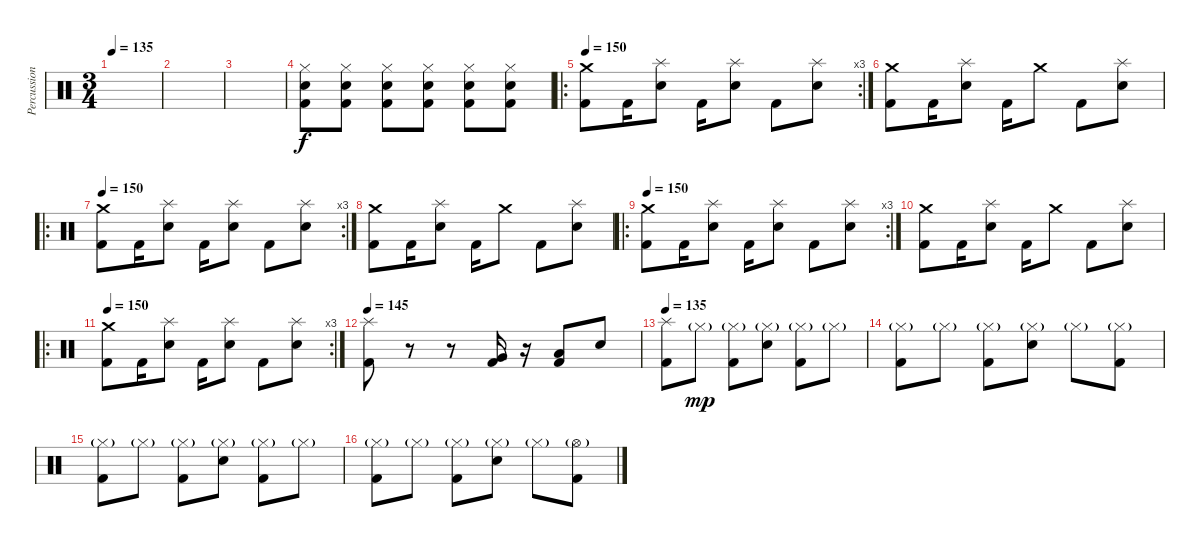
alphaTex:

\track ("Percussion" "Percussion") {instrument percussion}
\staff {score}
\articulation defaults
\ts (3 4)
\tempo 135
\clef neutral
\ks c
|
|
|
("Hi-Hat (closed)" "Electric Snare (hit)" "Kick (hit) 2").8 ("Hi-Hat (closed)" "Electric Snare (hit)" "Kick (hit) 2").8 ("Hi-Hat (closed)" "Electric Snare (hit)" "Kick (hit) 2").8 ("Hi-Hat (closed)" "Electric Snare (hit)" "Kick (hit) 2").8 ("Hi-Hat (closed)" "Electric Snare (hit)" "Kick (hit) 2").8 ("Hi-Hat (closed)" "Electric Snare (hit)" "Kick (hit) 2").8 |
\ro
\rc 3
\tempo 150
("Crash medium (hit)" "Kick (hit) 2").8 "Kick (hit) 2".16 ("Splash (hit)" "Electric Snare (hit)").8 "Kick (hit) 2".16 ("Splash (hit)" "Electric Snare (hit)").8 "Kick (hit) 2".8 ("Splash (hit)" "Electric Snare (hit)").8 |
("Crash medium (hit)" "Kick (hit) 2").8 "Kick (hit) 2".16 ("Splash (hit)" "Electric Snare (hit)").8 "Kick (hit) 2".16 "Crash medium (hit)".8 "Kick (hit) 2".8 ("Splash (hit)" "Electric Snare (hit)").8 |
\ro
\rc 3
\tempo 150
("Crash medium (hit)" "Kick (hit) 2").8 "Kick (hit) 2".16 ("Splash (hit)" "Electric Snare (hit)").8 "Kick (hit) 2".16 ("Splash (hit)" "Electric Snare (hit)").8 "Kick (hit) 2".8 ("Splash (hit)" "Electric Snare (hit)").8 |
("Crash medium (hit)" "Kick (hit) 2").8 "Kick (hit) 2".16 ("Splash (hit)" "Electric Snare (hit)").8 "Kick (hit) 2".16 "Crash medium (hit)".8 "Kick (hit) 2".8 ("Splash (hit)" "Electric Snare (hit)").8 |
\ro
\rc 3
\tempo 150
("Crash medium (hit)" "Kick (hit) 2").8 "Kick (hit) 2".16 ("Splash (hit)" "Electric Snare (hit)").8 "Kick (hit) 2".16 ("Splash (hit)" "Electric Snare (hit)").8 "Kick (hit) 2".8 ("Splash (hit)" "Electric Snare (hit)").8 |
("Crash medium (hit)" "Kick (hit) 2").8 "Kick (hit) 2".16 ("Splash (hit)" "Electric Snare (hit)").8 "Kick (hit) 2".16 "Crash medium (hit)".8 "Kick (hit) 2".8 ("Splash (hit)" "Electric Snare (hit)").8 |
\ro
\rc 3
\tempo 150
("Crash medium (hit)" "Kick (hit) 2").8 "Kick (hit) 2".16 ("Splash (hit)" "Electric Snare (hit)").8 "Kick (hit) 2".16 ("Splash (hit)" "Electric Snare (hit)").8 "Kick (hit) 2".8 ("Splash (hit)" "Electric Snare (hit)").8 |
\tempo 145
("Splash (hit)" "Kick (hit) 2").8 r.8 r.8 ("Very Low Tom (hit)" "Kick (hit) 2").16 r.16 ("Low Floor Tom (hit)" "Kick (hit) 2").8 "Electric Snare (hit)".8 |
\tempo 135
("Splash (hit)" "Kick (hit) 2").8 "Hi-Hat (closed)"{g}.8{dy mp} ("Hi-Hat (closed)"{g} "Kick (hit) 2").8 ("Hi-Hat (closed)"{g} "Electric Snare (hit)").8 ("Hi-Hat (closed)"{g} "Kick (hit) 2").8 "Hi-Hat (closed)"{g}.8 |
("Hi-Hat (closed)"{g} "Kick (hit) 2").8 "Hi-Hat (closed)"{g}.8 ("Hi-Hat (closed)"{g} "Kick (hit) 2").8 ("Hi-Hat (closed)"{g} "Electric Snare (hit)").8 "Hi-Hat (closed)"{g}.8 ("Hi-Hat (closed)"{g} "Kick (hit) 2").8 |
("Hi-Hat (closed)"{g} "Kick (hit) 2").8 "Hi-Hat (closed)"{g}.8 ("Hi-Hat (closed)"{g} "Kick (hit) 2").8 ("Hi-Hat (closed)"{g} "Electric Snare (hit)").8 ("Hi-Hat (closed)"{g} "Kick (hit) 2").8 "Hi-Hat (closed)"{g}.8 |
("Hi-Hat (closed)"{g} "Kick (hit) 2").8 "Hi-Hat (closed)"{g}.8 ("Hi-Hat (closed)"{g} "Kick (hit) 2").8 ("Hi-Hat (closed)"{g} "Electric Snare (hit)").8 "Hi-Hat (closed)"{g}.8 ("Hi-Hat (open)"{g} "Kick (hit) 2").8
